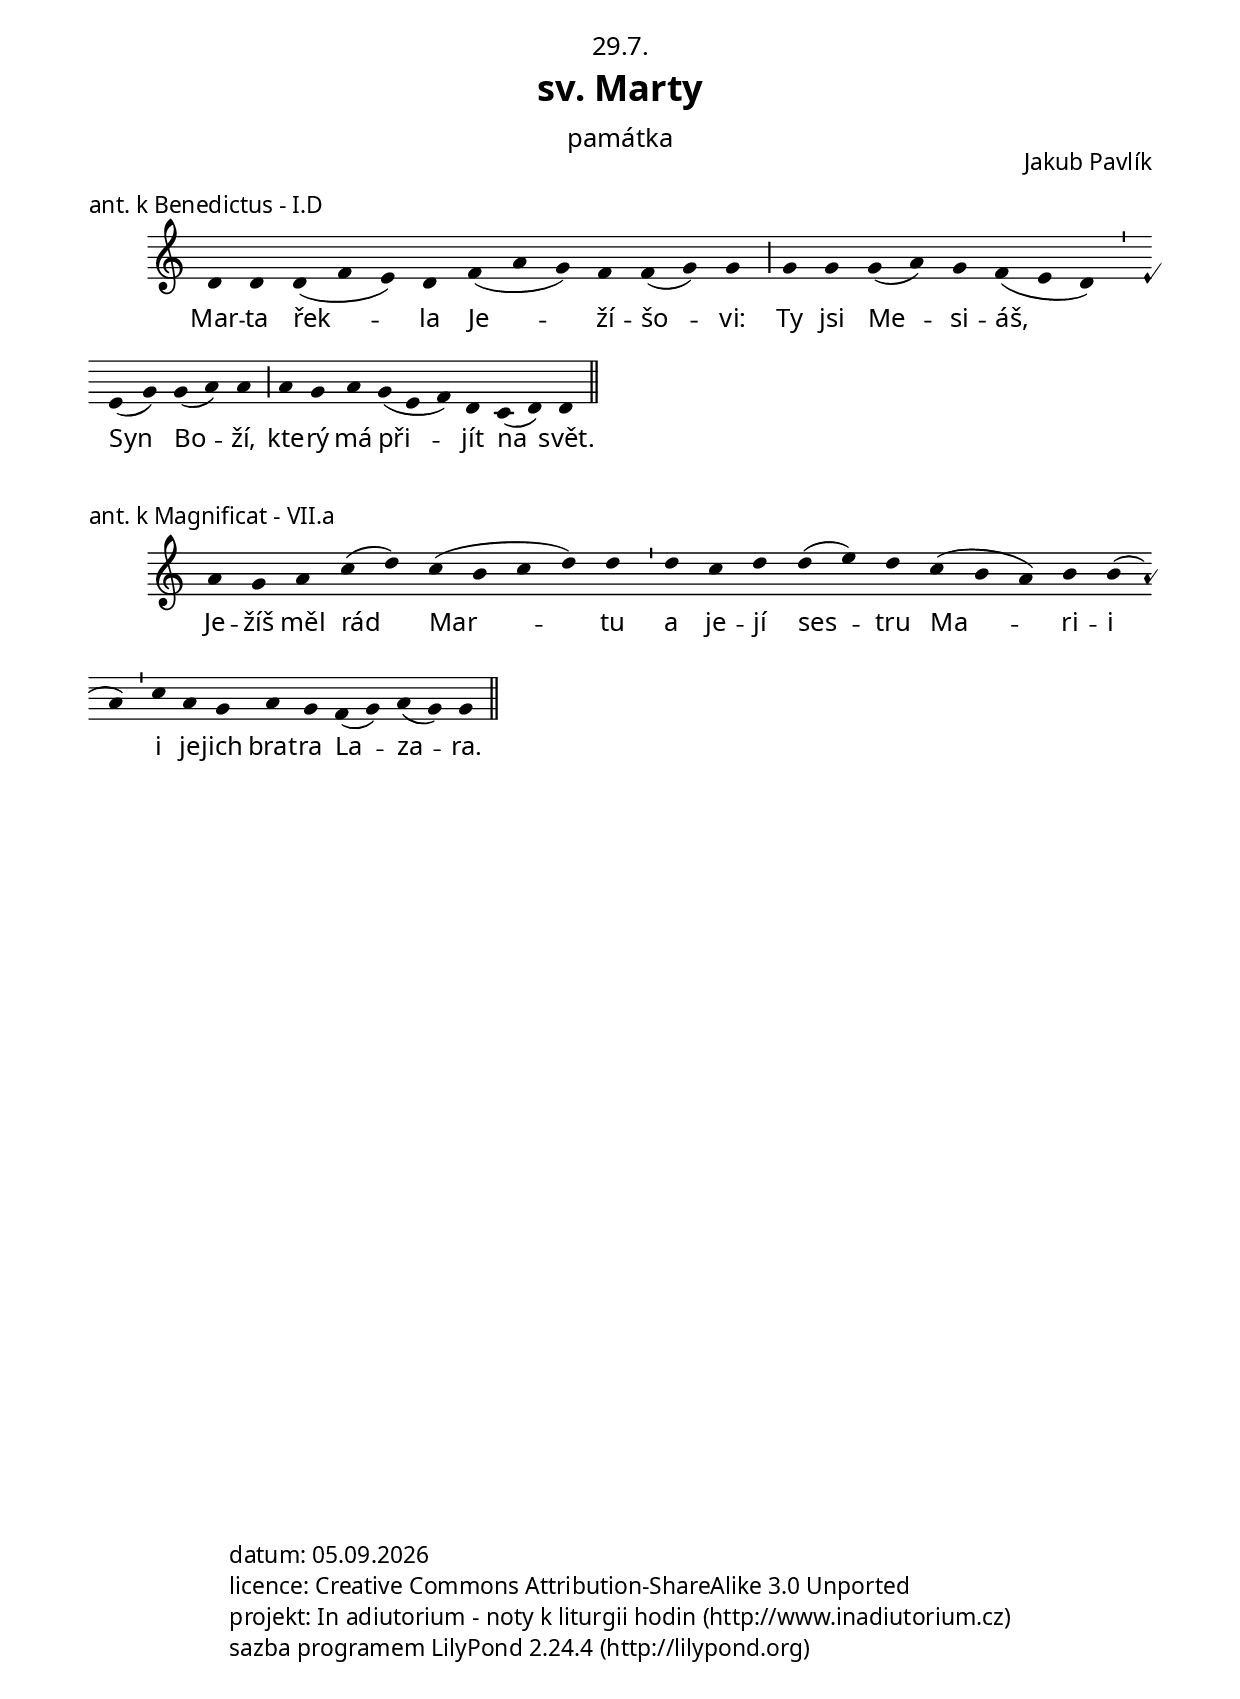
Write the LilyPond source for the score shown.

\version "2.15.40"

\include "../spolecne.ly"
\include "../dilyresponsorii.ly"

\header {
  title = \markup\titleSvatek
            "sv. Marty"
            památka
            29.7.
  composer = "Jakub Pavlík"
}

\score {
  \relative c' {
    \choralniRezim
    d4 d d( f e) d f( a g) f f( g) g \barMaior
    g g g( a) g f( e d) \barMin e( g) g( a) a \barMaior
    a g a g( e f) d c( d) d \barFinalis
  }
  \addlyrics {
    Mar -- ta řek -- la Je -- ží -- šo -- vi:
    Ty jsi Me -- si -- áš, Syn Bo -- ží,
    kte -- rý má při -- jít na svět.
  }
  \header {
    quid = "ant. k Benedictus"
    modus = "I"
    differentia = "D"
    psalmus = ""
    id = "aben"
    piece = \markup {\sestavTitulekBezZalmu}
  }
}

\score {
  \relative c'' {
    \choralniRezim
    a4 g a c( d) c( b c d) d \barMin
    d c d d( e) d c( b a) b b( a) \barMin
    c a g a g f( g) a( g) g \barFinalis
  }
  \addlyrics {
    Je -- žíš měl rád Mar -- tu
    a je -- jí ses -- tru Ma -- ri -- i
    i je -- jich brat -- ra La -- za -- ra.
  }
  \header {
    quid = "ant. k Magnificat"
    modus = "VII"
    differentia = "a"
    psalmus = ""
    placet = "_i_ v poslední části je nevhodně zvýrazněné"
    id = "amag"
    piece = \markup {\sestavTitulekBezZalmu}
  }
}